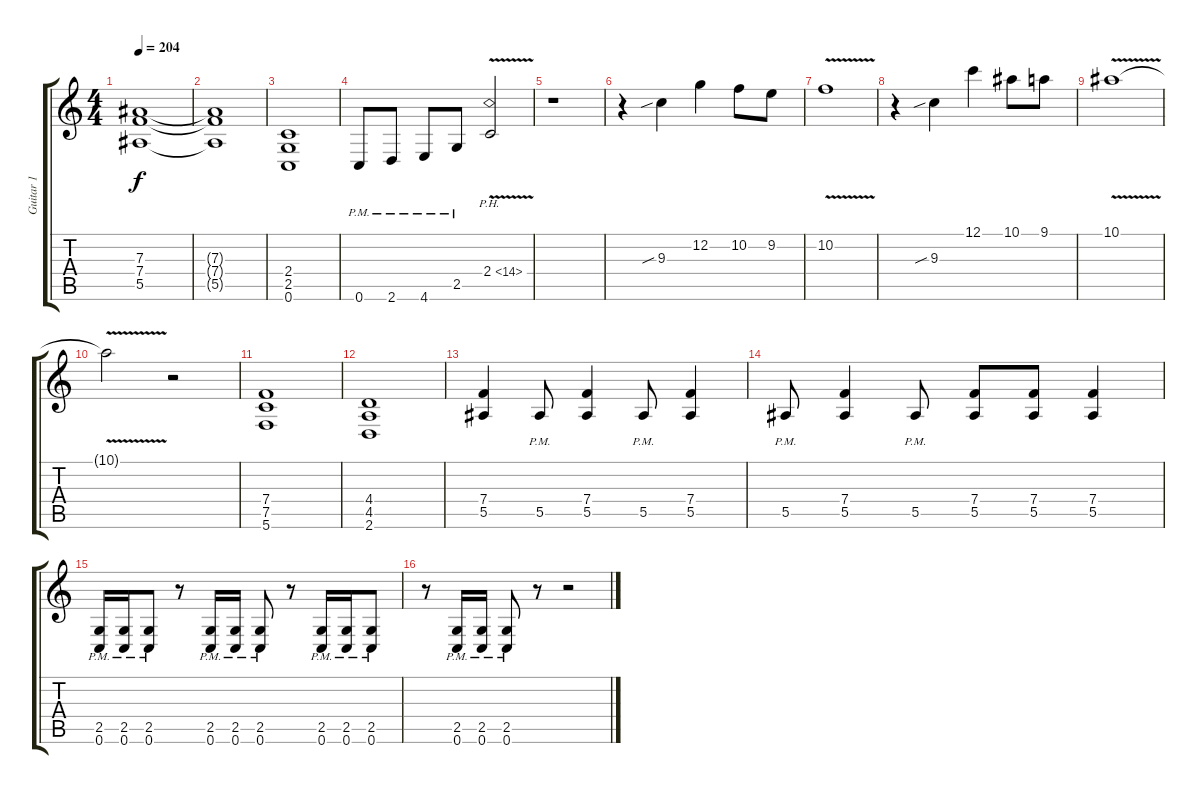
\track ("Guitar 1" "Guitar 1") {instrument distortionguitar}
\staff {score tabs}
\tuning (C4 G3 Eb3 Bb2 F2 C2) {hide}
\ts (4 4)
\tempo 204
\clef g2
\ks c
(7.3 7.4 5.5).1{dy f} |
(7.3{t} 7.4{t} 5.5{t}).1 |
(2.4 2.5 0.6).1 |
0.6{pm}.8 2.6{pm}.8 4.6{pm}.8 2.5{pm}.8 2.4{ph 12 v}.2 |
r.1 |
r.4 9.3{sib}.4 12.2.4 10.2.8 9.2.8 |
10.2{v}.1 |
r.4 9.3{sib}.4 12.1.4 10.1.8 9.1.8 |
10.1{v}.1 |
10.1{t}.2 r.2 |
(7.4 7.5 5.6).1 |
(4.4 4.5 2.6).1 |
(7.4 5.5).4 5.5{pm}.8 (7.4 5.5).4 5.5{pm}.8 (7.4 5.5).4 |
5.5{pm}.8 (7.4 5.5).4 5.5{pm}.8 (7.4 5.5).8 (7.4 5.5).8 (7.4 5.5).4 |
(2.5{pm} 0.6{pm}).16 (2.5{pm} 0.6{pm}).16 (2.5{pm} 0.6{pm}).8 r.8 (2.5{pm} 0.6{pm}).16 (2.5{pm} 0.6{pm}).16 (2.5{pm} 0.6{pm}).8 r.8 (2.5{pm} 0.6{pm}).16 (2.5{pm} 0.6{pm}).16 (2.5{pm} 0.6{pm}).8 |
r.8 (2.5{pm} 0.6{pm}).16 (2.5{pm} 0.6{pm}).16 (2.5{pm} 0.6{pm}).8 r.8 r.2
